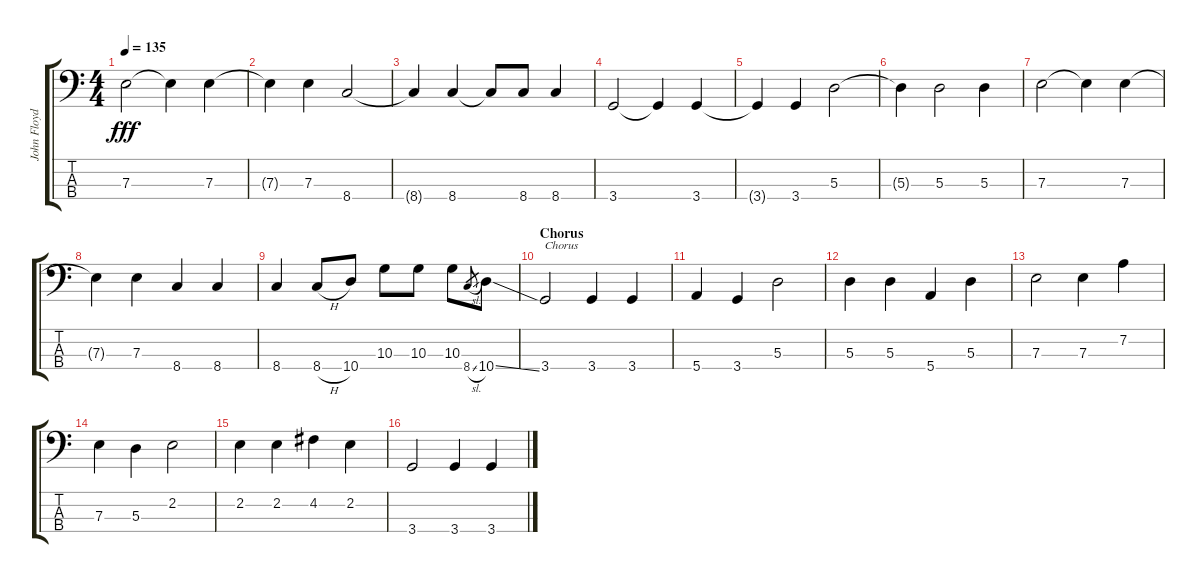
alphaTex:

\track ("John Floyd" "John Floyd") {instrument acousticguitarsteel}
\staff {score tabs}
\tuning (G2 D2 A1 E1) {hide}
\ts (4 4)
\tempo 135
\clef f4
\ks c
7.3.2{dy fff} 7.3{t}.4 7.3.4 |
7.3{t}.4 7.3.4 8.4.2 |
8.4{t}.4 8.4.4 8.4{t}.8 8.4.8 8.4.4 |
3.4.2 3.4{t}.4 3.4.4 |
3.4{t}.4 3.4.4 5.3.2 |
5.3{t}.4 5.3.2 5.3.4 |
7.3.2 7.3{t}.4 7.3.4 |
7.3{t}.4 7.3.4 8.4.4 8.4.4 |
8.4.4 8.4{h}.8 10.4.8 10.3.8 10.3.8 10.3.8 8.4{sl}.8{gr} 10.4{ss}.8 |
\section ("" "Chorus")
3.4.2{txt "Chorus"} 3.4.4 3.4.4 |
5.4.4 3.4.4 5.3.2 |
5.3.4 5.3.4 5.4.4 5.3.4 |
7.3.2 7.3.4 7.2.4 |
7.3.4 5.3.4 2.2.2 |
2.2.4 2.2.4 4.2.4 2.2.4 |
3.4.2 3.4.4 3.4.4
